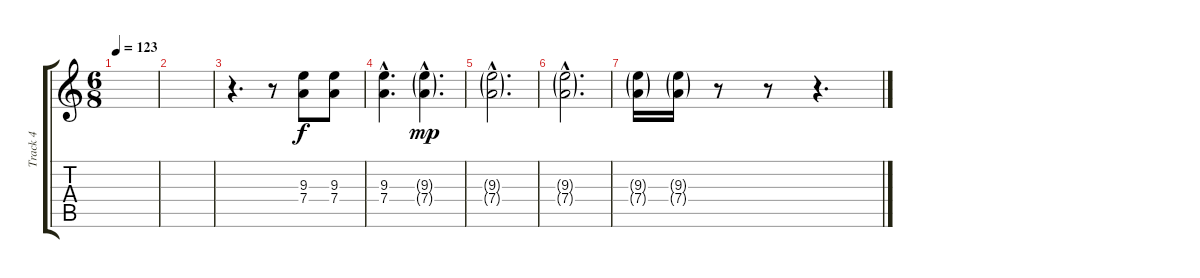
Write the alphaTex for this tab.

\track ("Track 4" "Track 4") {instrument distortionguitar}
\staff {score tabs}
\tuning (E4 B3 G3 D3 A2 D2) {hide}
\ts (6 8)
\tempo 123
\clef g2
\ks c
|
|
r.4{d} r.8 (9.3 7.4).8 (9.3 7.4).8 |
(9.3{hac} 7.4{hac}).4{d} (9.3{g hac} 7.4{g hac}).4{d dy mp} |
(9.3{g hac} 7.4{g hac}).2{d} |
(9.3{g hac} 7.4{g hac}).2{d} |
(9.3{g} 7.4{g}).16 (9.3{g} 7.4{g}).16 r.8 r.8 r.4{d}
